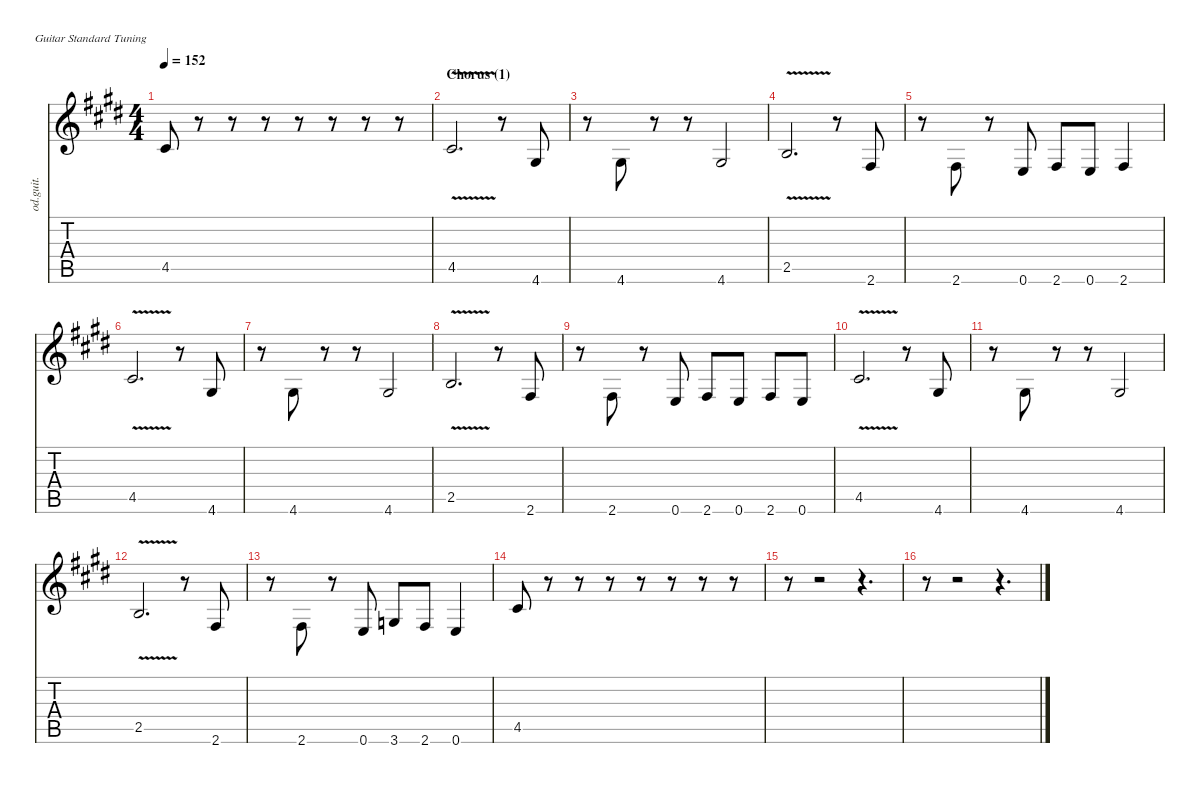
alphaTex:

\defaultSystemsLayout 4
\hideDynamics
\bracketExtendMode nobrackets
\otherSystemsTrackNameOrientation horizontal
\track ("Guitar (Distortion)" "od.guit.") {instrument overdrivenguitar}
\staff {score tabs}
\tuning (E4 B3 G3 D3 A2 E2)
\ts (4 4)
\tempo 152
\clef g2
\ks c#minor
4.5{acc #}.8{dy f beam Up} r.8{beam Up} r.8{beam Up} r.8{beam Up} r.8{beam Up} r.8{beam Up} r.8{beam Up} r.8{beam Up} |
\section ("" "Chorus (1)")
4.5{v acc #}.2{d beam Up} r.8{beam Up} 4.6{acc #}.8{beam Up} |
r.8{beam Down} 4.6{acc #}.8{beam Up} r.8{beam Up} r.8{beam Up} 4.6{acc #}.2{beam Up} |
2.5{v acc forcenatural}.2{d beam Up} r.8{beam Up} 2.6{acc #}.8{beam Up} |
r.8{beam Down} 2.6{acc #}.8{beam Up} r.8{beam Up} 0.6{acc forcenatural}.8{beam Up} 2.6{acc #}.8{beam Up} 0.6{acc forcenatural}.8{beam Up} 2.6{acc #}.4{beam Up} |
4.5{v acc #}.2{d beam Up} r.8{beam Up} 4.6{acc #}.8{beam Up} |
r.8{beam Down} 4.6{acc #}.8{beam Up} r.8{beam Up} r.8{beam Up} 4.6{acc #}.2{beam Up} |
2.5{v acc forcenatural}.2{d beam Up} r.8{beam Up} 2.6{acc #}.8{beam Up} |
r.8{beam Down} 2.6{acc #}.8{beam Up} r.8{beam Up} 0.6{acc forcenatural}.8{beam Up} 2.6{acc #}.8{beam Up} 0.6{acc forcenatural}.8{beam Up} 2.6{acc #}.8{beam Up} 0.6{acc forcenatural}.8{beam Up} |
4.5{v acc #}.2{d beam Up} r.8{beam Up} 4.6{acc #}.8{beam Up} |
r.8{beam Down} 4.6{acc #}.8{beam Up} r.8{beam Up} r.8{beam Up} 4.6{acc #}.2{beam Up} |
2.5{v acc forcenatural}.2{d beam Up} r.8{beam Up} 2.6{acc #}.8{beam Up} |
r.8{beam Down} 2.6{acc #}.8{beam Up} r.8{beam Up} 0.6{acc forcenatural}.8{beam Up} 3.6{acc forcenatural}.8{beam Up} 2.6{acc #}.8{beam Up} 0.6{acc forcenatural}.4{beam Up} |
4.5{acc #}.8{beam Up} r.8{beam Up} r.8{beam Up} r.8{beam Up} r.8{beam Up} r.8{beam Up} r.8{beam Up} r.8{beam Up} |
r.8{beam Down} r.2{beam Down} r.4{d beam Down} |
r.8{beam Down} r.2{beam Down} r.4{d beam Down}
